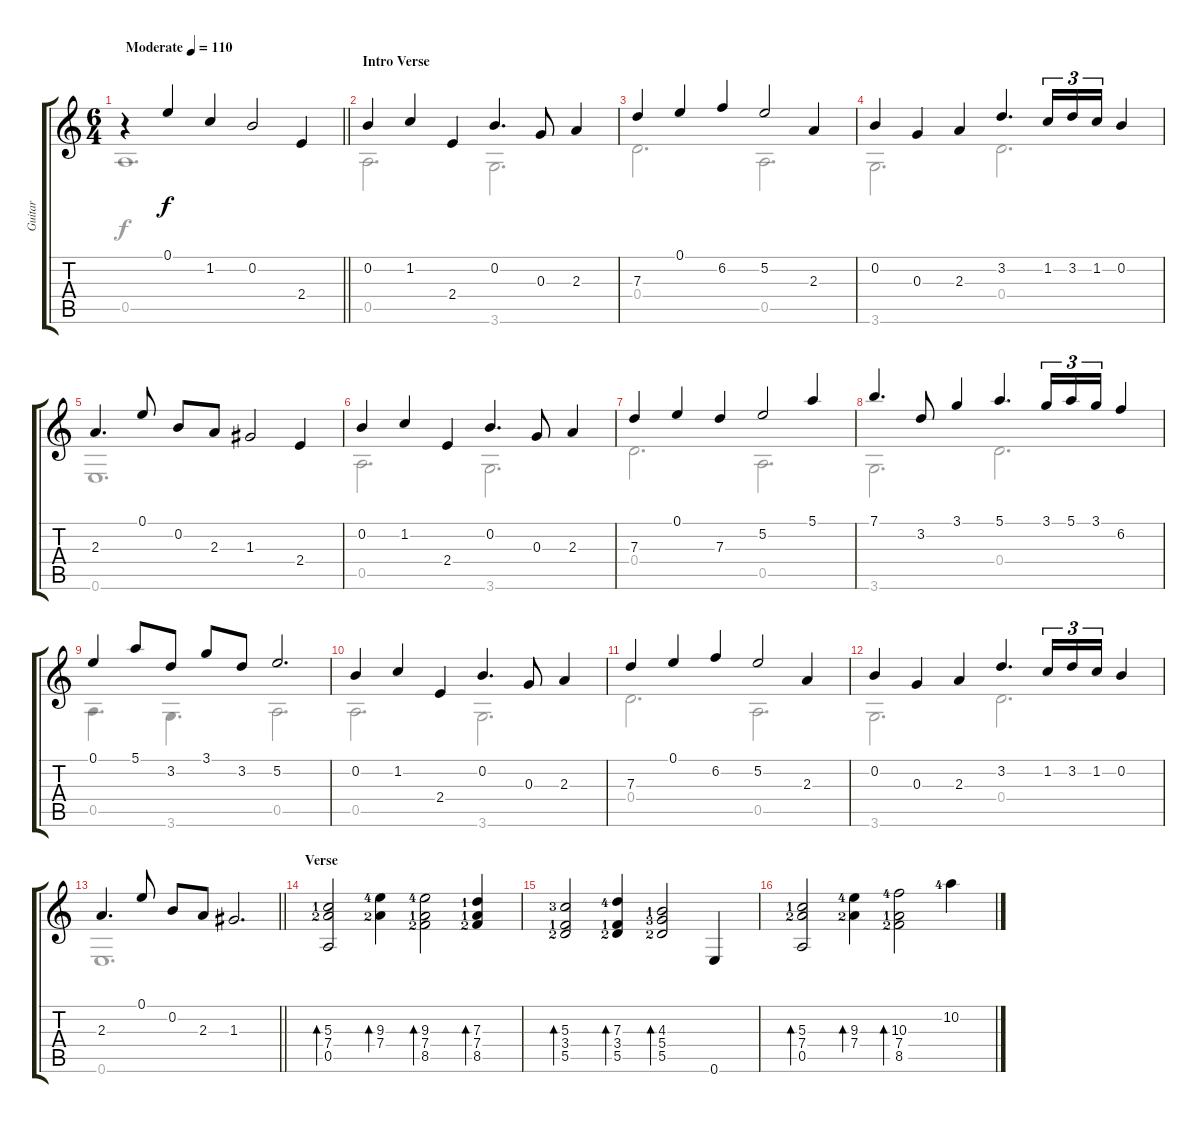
\track ("Guitar" "Guitar") {instrument acousticguitarnylon}
\staff {score tabs}
\tuning (E4 B3 G3 D3 A2 E2) {hide}
\voice
\ts (6 4)
\tempo (110 "Moderate")
\clef g2
\barLineRight lightlight
\ks c
r.4{dy f instrument acousticguitarnylon} 0.1.4 1.2.4 0.2.2 2.4.4 |
\section ("" "Intro Verse")
0.2.4 1.2.4 2.4.4 0.2.4{d} 0.3.8 2.3.4 |
7.3.4 0.1.4 6.2.4 5.2.2 2.3.4 |
0.2.4 0.3.4 2.3.4 3.2.4{d} 1.2.16{tu (3 2)} 3.2.16{tu (3 2)} 1.2.16{tu (3 2)} 0.2.4 |
2.3.4{d} 0.1.8 0.2.8 2.3.8 1.3.2 2.4.4 |
0.2.4 1.2.4 2.4.4 0.2.4{d} 0.3.8 2.3.4 |
7.3.4 0.1.4 7.3.4 5.2.2 5.1.4 |
7.1.4{d} 3.2.8 3.1.4 5.1.4{d} 3.1.16{tu (3 2)} 5.1.16{tu (3 2)} 3.1.16{tu (3 2)} 6.2.4 |
0.1.4 5.1.8 3.2.8 3.1.8 3.2.8 5.2.2{d} |
0.2.4 1.2.4 2.4.4 0.2.4{d} 0.3.8 2.3.4 |
7.3.4 0.1.4 6.2.4 5.2.2 2.3.4 |
0.2.4 0.3.4 2.3.4 3.2.4{d} 1.2.16{tu (3 2)} 3.2.16{tu (3 2)} 1.2.16{tu (3 2)} 0.2.4 |
\barLineRight lightlight
2.3.4{d} 0.1.8 0.2.8 2.3.8 1.3.2{d} |
\section ("" "Verse")
(5.3{lf 2} 7.4{lf 3} 0.5).2{bd 120} (9.3{lf 5} 7.4{lf 3}).4{bd 120} (9.3{lf 5} 7.4{lf 2} 8.5{lf 3}).2{bd 120} (7.3{lf 2} 7.4{lf 2} 8.5{lf 3}).4{bd 120} |
(5.3{lf 4} 3.4{lf 2} 5.5{lf 3}).2{bd 120} (7.3{lf 5} 3.4{lf 2} 5.5{lf 3}).4{bd 120} (4.3{lf 2} 5.4{lf 4} 5.5{lf 3}).2{bd 120} 0.6.4 |
(5.3{lf 2} 7.4{lf 3} 0.5).2{bd 120} (9.3{lf 5} 7.4{lf 3}).4{bd 120} (10.3{lf 5} 7.4{lf 2} 8.5{lf 3}).2{bd 120} 10.2{lf 5}.4
\voice
\clef g2
\ottava regular
\simile none
\barLineRight lightlight
\ks c
0.5.1{d dy f} |
0.5.2{d} 3.6.2{d} |
0.4.2{d} 0.5.2{d} |
3.6.2{d} 0.4.2{d} |
0.6.1{d} |
0.5.2{d} 3.6.2{d} |
0.4.2{d} 0.5.2{d} |
3.6.2{d} 0.4.2{d} |
0.5.4{d} 3.6.4{d} 0.5.2{d} |
0.5.2{d} 3.6.2{d} |
0.4.2{d} 0.5.2{d} |
3.6.2{d} 0.4.2{d} |
\barLineRight lightlight
0.6.1{d} |
|
|
